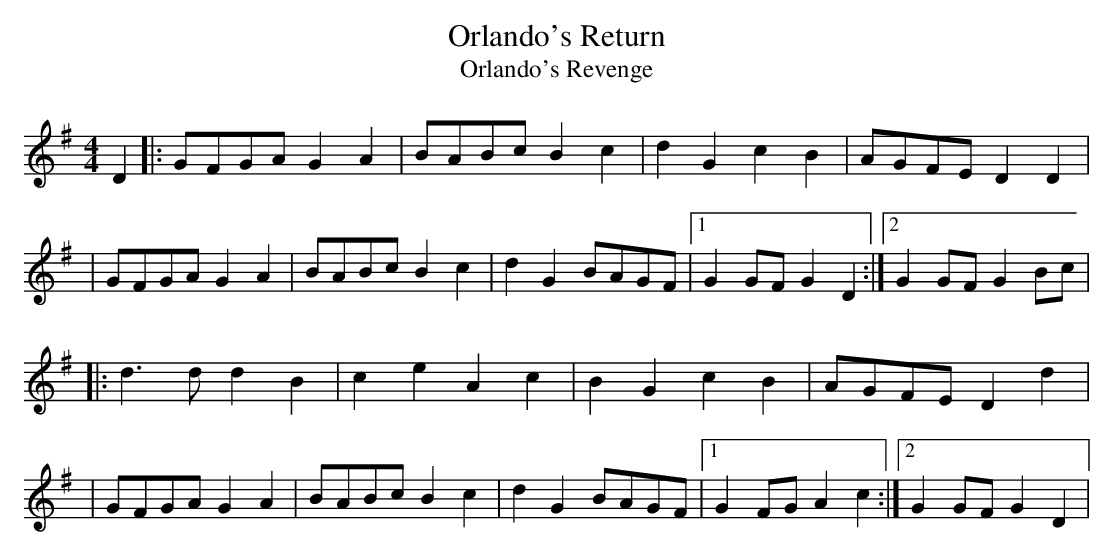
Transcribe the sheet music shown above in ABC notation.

X:1
T:Orlando's Return
T:Orlando's Revenge
M:4/4
L:1/8
K:G
D2|:GFGA G2 A2|BABc B2 c2|d2G2c2B2|AGFE D2 D2|
|GFGA G2 A2|BABc B2 c2| d2G2 BAGF|1G2 GF G2 D2:|2G2 GF G2 Bc|
|:d3d d2 B2|c2e2A2c2|B2G2c2B2|AGFE D2 d2|
|GFGA G2 A2|BABc B2 c2|d2G2 BAGF|1G2 FG A2c2:|2G2 GF G2 D2|
